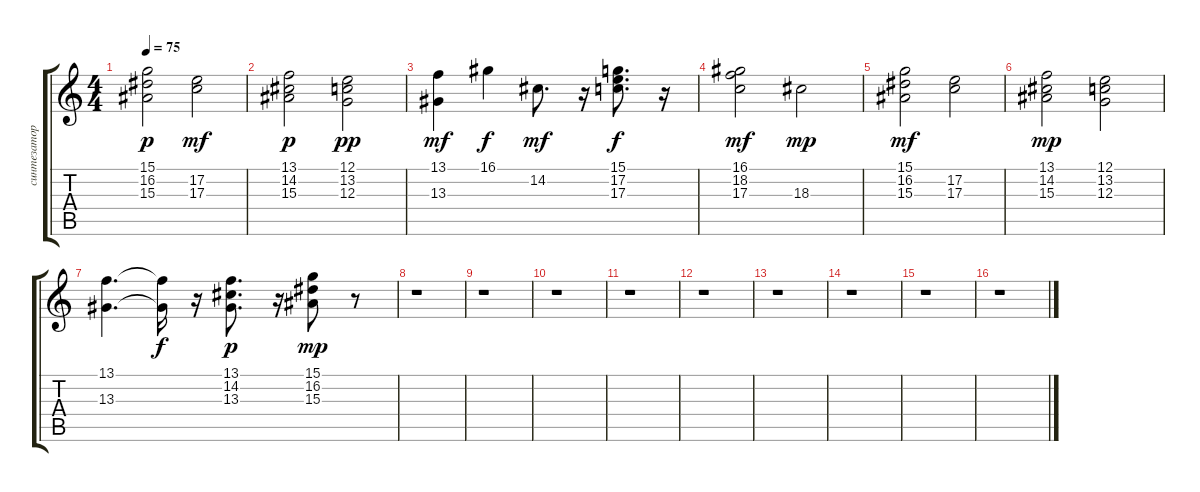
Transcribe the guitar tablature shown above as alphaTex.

\track ("синтезатор" "синтезатор") {instrument rockorgan}
\staff {score tabs}
\tuning (E4 B3 G3 D3 A2 E2) {hide}
\ts (4 4)
\tempo 75
\clef g2
\ks c
(15.1 16.2 15.3).2{dy p} (17.2 17.3).2{dy mf} |
(13.1 14.2 15.3).2{dy p} (12.1 13.2 12.3).2{dy pp} |
(13.1 13.3).4{dy mf} 16.1.4{dy f} 14.2.8{d dy mf} r.16 (15.1 17.2 17.3).8{d dy f} r.16 |
(16.1 18.2 17.3).2{dy mf} 18.3.2{dy mp} |
(15.1 16.2 15.3).2{dy mf} (17.2 17.3).2 |
(13.1 14.2 15.3).2{dy mp} (12.1 13.2 12.3).2 |
(13.1 13.3).4{d} (13.1{t} 13.3{t}).16{dy f} r.16 (13.1 14.2 13.3).8{d dy p} r.16 (15.1 16.2 15.3).8{dy mp} r.8 |
r.1 |
r.1 |
r.1 |
r.1 |
r.1 |
r.1 |
r.1 |
r.1 |
r.1
